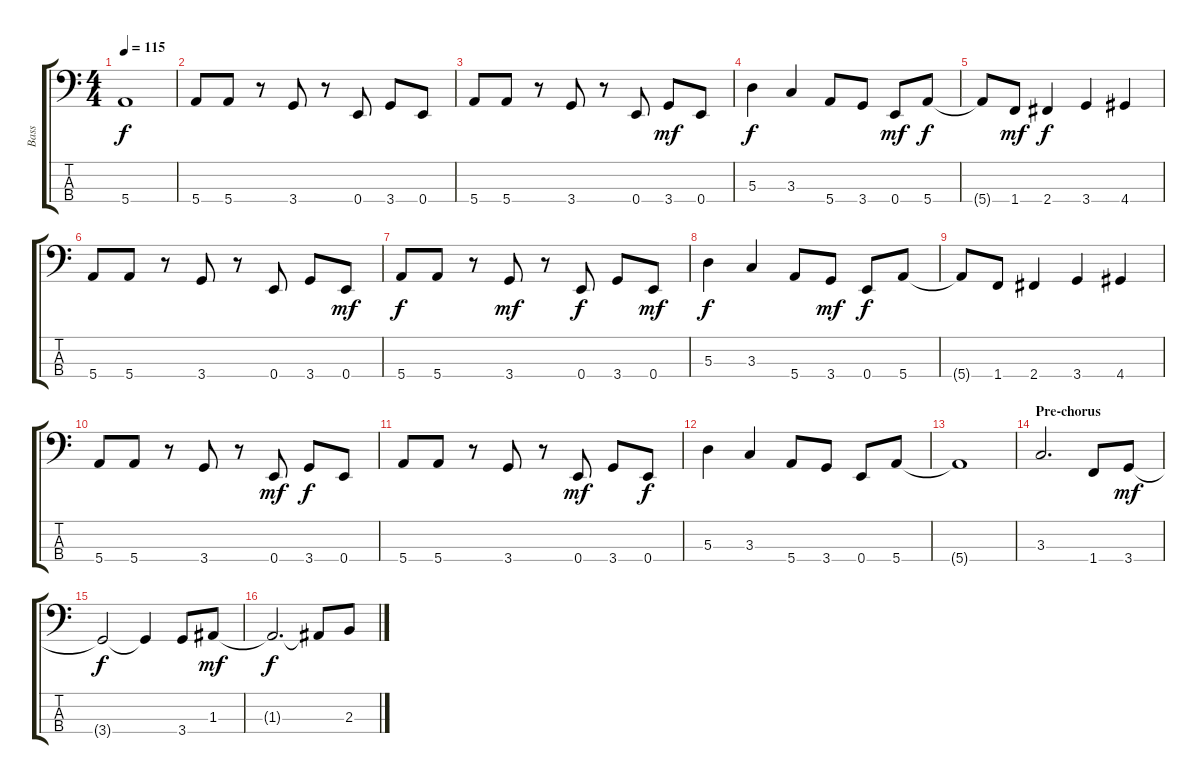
\track ("Bass" "Bass") {instrument electricbasspick}
\staff {score tabs}
\tuning (G2 D2 A1 E1) {hide}
\ts (4 4)
\tempo 115
\clef f4
\ks c
5.4{t}.1{dy f} |
5.4.8 5.4.8 r.8 3.4.8 r.8 0.4.8 3.4.8 0.4.8 |
5.4.8 5.4.8 r.8 3.4.8 r.8 0.4.8 3.4.8{dy mf} 0.4.8 |
5.3.4{dy f} 3.3.4 5.4.8 3.4.8 0.4.8{dy mf} 5.4.8{dy f} |
5.4{t}.8 1.4.8{dy mf} 2.4.4{dy f} 3.4.4 4.4.4 |
5.4.8 5.4.8 r.8 3.4.8 r.8 0.4.8 3.4.8 0.4.8{dy mf} |
5.4.8{dy f} 5.4.8 r.8 3.4.8{dy mf} r.8 0.4.8{dy f} 3.4.8 0.4.8{dy mf} |
5.3.4{dy f} 3.3.4 5.4.8 3.4.8{dy mf} 0.4.8{dy f} 5.4.8 |
5.4{t}.8 1.4.8 2.4.4 3.4.4 4.4.4 |
5.4.8 5.4.8 r.8 3.4.8 r.8 0.4.8{dy mf} 3.4.8{dy f} 0.4.8 |
5.4.8 5.4.8 r.8 3.4.8 r.8 0.4.8{dy mf} 3.4.8 0.4.8{dy f} |
5.3.4 3.3.4 5.4.8 3.4.8 0.4.8 5.4.8 |
5.4{t}.1 |
\section ("" "Pre-chorus")
3.3.2{d} 1.4.8 3.4.8{dy mf} |
3.4{t}.2{dy f} 3.4{t}.4 3.4.8 1.3.8{dy mf} |
1.3{t}.2{d dy f} 1.3{t}.8 2.3.8
